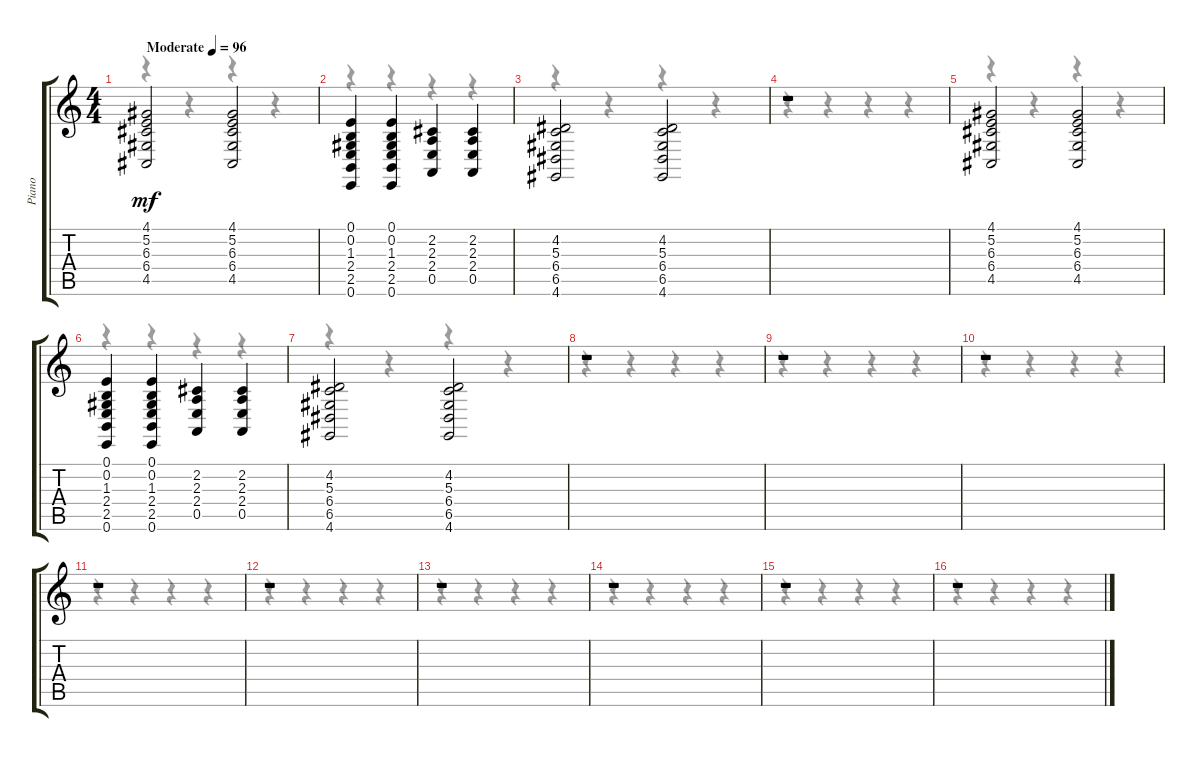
\track ("Piano" "Piano") {instrument acousticgrandpiano}
\staff {score tabs}
\tuning (E4 B3 G3 D3 A2 E2) {hide}
\voice
\ts (4 4)
\tempo (96 "Moderate")
\clef g2
\ks c
(4.1 5.2 6.3 6.4 4.5).2{dy mf instrument acousticgrandpiano} (4.1 5.2 6.3 6.4 4.5).2 |
(0.1 0.2 1.3 2.4 2.5 0.6).4 (0.1 0.2 1.3 2.4 2.5 0.6).4 (2.2 2.3 2.4 0.5).4 (2.2 2.3 2.4 0.5).4 |
(4.2 5.3 6.4 6.5 4.6).2 (4.2 5.3 6.4 6.5 4.6).2 |
r.1 |
(4.1 5.2 6.3 6.4 4.5).2 (4.1 5.2 6.3 6.4 4.5).2 |
(0.1 0.2 1.3 2.4 2.5 0.6).4 (0.1 0.2 1.3 2.4 2.5 0.6).4 (2.2 2.3 2.4 0.5).4 (2.2 2.3 2.4 0.5).4 |
(4.2 5.3 6.4 6.5 4.6).2 (4.2 5.3 6.4 6.5 4.6).2 |
r.1 |
r.1 |
r.1 |
r.1 |
r.1 |
r.1 |
r.1 |
r.1 |
r.1
\voice
\clef g2
\ottava regular
\simile none
\ks c
r.4{dy f} r.4 r.4 r.4 |
r.4 r.4 r.4 r.4 |
r.4 r.4 r.4 r.4 |
r.4 r.4 r.4 r.4 |
r.4 r.4 r.4 r.4 |
r.4 r.4 r.4 r.4 |
r.4 r.4 r.4 r.4 |
r.4 r.4 r.4 r.4 |
r.4 r.4 r.4 r.4 |
r.4 r.4 r.4 r.4 |
r.4 r.4 r.4 r.4 |
r.4 r.4 r.4 r.4 |
r.4 r.4 r.4 r.4 |
r.4 r.4 r.4 r.4 |
r.4 r.4 r.4 r.4 |
r.4 r.4 r.4 r.4
